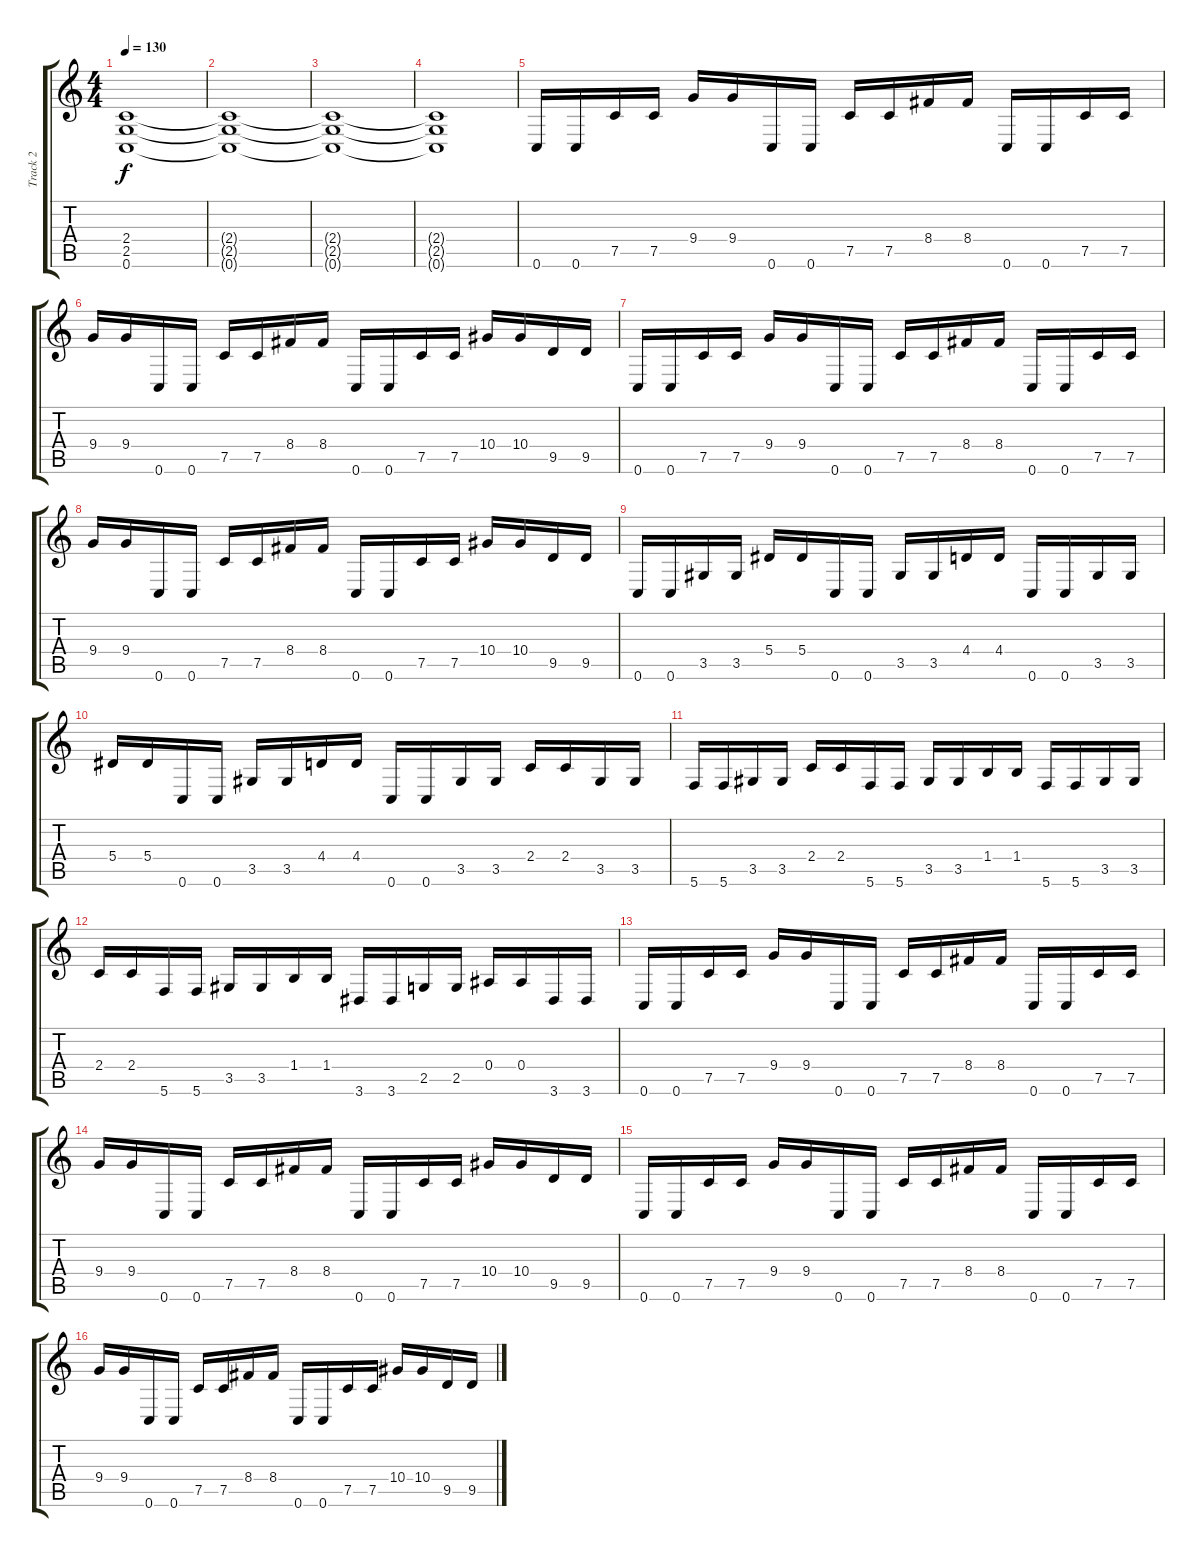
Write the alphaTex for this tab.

\track ("Track 2" "Track 2") {instrument distortionguitar}
\staff {score tabs}
\tuning (C4 G3 Eb3 Bb2 F2 C2) {hide}
\ts (4 4)
\tempo 130
\clef g2
\ks c
(2.4{t} 2.5{t} 0.6{t}).1{dy f} |
(2.4{t} 2.5{t} 0.6{t}).1 |
(2.4{t} 2.5{t} 0.6{t}).1 |
(2.4{t} 2.5{t} 0.6{t}).1 |
0.6.16 0.6.16 7.5.16 7.5.16 9.4.16 9.4.16 0.6.16 0.6.16 7.5.16 7.5.16 8.4.16 8.4.16 0.6.16 0.6.16 7.5.16 7.5.16 |
9.4.16 9.4.16 0.6.16 0.6.16 7.5.16 7.5.16 8.4.16 8.4.16 0.6.16 0.6.16 7.5.16 7.5.16 10.4.16 10.4.16 9.5.16 9.5.16 |
0.6.16 0.6.16 7.5.16 7.5.16 9.4.16 9.4.16 0.6.16 0.6.16 7.5.16 7.5.16 8.4.16 8.4.16 0.6.16 0.6.16 7.5.16 7.5.16 |
9.4.16 9.4.16 0.6.16 0.6.16 7.5.16 7.5.16 8.4.16 8.4.16 0.6.16 0.6.16 7.5.16 7.5.16 10.4.16 10.4.16 9.5.16 9.5.16 |
0.6.16 0.6.16 3.5.16 3.5.16 5.4.16 5.4.16 0.6.16 0.6.16 3.5.16 3.5.16 4.4.16 4.4.16 0.6.16 0.6.16 3.5.16 3.5.16 |
5.4.16 5.4.16 0.6.16 0.6.16 3.5.16 3.5.16 4.4.16 4.4.16 0.6.16 0.6.16 3.5.16 3.5.16 2.4.16 2.4.16 3.5.16 3.5.16 |
5.6.16 5.6.16 3.5.16 3.5.16 2.4.16 2.4.16 5.6.16 5.6.16 3.5.16 3.5.16 1.4.16 1.4.16 5.6.16 5.6.16 3.5.16 3.5.16 |
2.4.16 2.4.16 5.6.16 5.6.16 3.5.16 3.5.16 1.4.16 1.4.16 3.6.16 3.6.16 2.5.16 2.5.16 0.4.16 0.4.16 3.6.16 3.6.16 |
0.6.16 0.6.16 7.5.16 7.5.16 9.4.16 9.4.16 0.6.16 0.6.16 7.5.16 7.5.16 8.4.16 8.4.16 0.6.16 0.6.16 7.5.16 7.5.16 |
9.4.16 9.4.16 0.6.16 0.6.16 7.5.16 7.5.16 8.4.16 8.4.16 0.6.16 0.6.16 7.5.16 7.5.16 10.4.16 10.4.16 9.5.16 9.5.16 |
0.6.16 0.6.16 7.5.16 7.5.16 9.4.16 9.4.16 0.6.16 0.6.16 7.5.16 7.5.16 8.4.16 8.4.16 0.6.16 0.6.16 7.5.16 7.5.16 |
9.4.16 9.4.16 0.6.16 0.6.16 7.5.16 7.5.16 8.4.16 8.4.16 0.6.16 0.6.16 7.5.16 7.5.16 10.4.16 10.4.16 9.5.16 9.5.16
